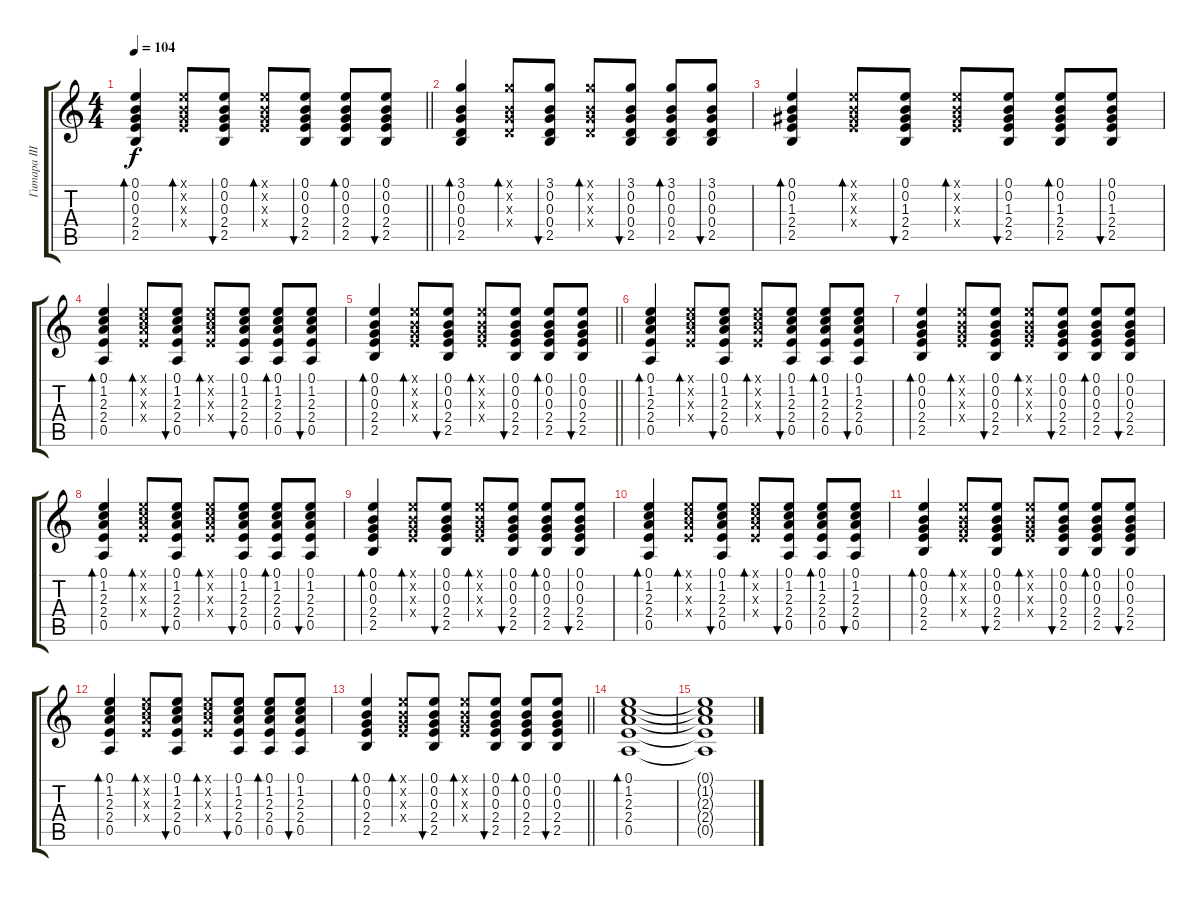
\track ("Гитара III" "Гитара III") {instrument electricguitarclean}
\staff {score tabs}
\tuning (E4 B3 G3 D3 A2 E2) {hide}
\ts (4 4)
\tempo 104
\clef g2
\barLineRight lightlight
\ks c
(0.1 0.2 0.3 2.4 2.5).4{bd 60 dy f} (0.1{x} 0.2{x} 0.3{x} 2.4{x}).8{bd 60} (0.1 0.2 0.3 2.4 2.5).8{bu 60} (0.1{x} 0.2{x} 0.3{x} 2.4{x}).8{bd 60} (0.1 0.2 0.3 2.4 2.5).8{bu 60} (0.1 0.2 0.3 2.4 2.5).8{bd 60} (0.1 0.2 0.3 2.4 2.5).8{bu 60} |
(3.1 0.2 0.3 0.4 2.5).4{bd 60} (3.1{x} 0.2{x} 0.3{x} 0.4{x}).8{bd 60} (3.1 0.2 0.3 0.4 2.5).8{bu 60} (3.1{x} 0.2{x} 0.3{x} 0.4{x}).8{bd 60} (3.1 0.2 0.3 0.4 2.5).8{bu 60} (3.1 0.2 0.3 0.4 2.5).8{bd 60} (3.1 0.2 0.3 0.4 2.5).8{bu 60} |
(0.1 0.2 1.3 2.4 2.5).4{bd 60} (0.1{x} 0.2{x} 1.3{x} 2.4{x}).8{bd 60} (0.1 0.2 1.3 2.4 2.5).8{bu 60} (0.1{x} 0.2{x} 1.3{x} 2.4{x}).8{bd 60} (0.1 0.2 1.3 2.4 2.5).8{bu 60} (0.1 0.2 1.3 2.4 2.5).8{bd 60} (0.1 0.2 1.3 2.4 2.5).8{bu 60} |
(0.1 1.2 2.3 2.4 0.5).4{bd 60} (0.1{x} 1.2{x} 2.3{x} 2.4{x}).8{bd 60} (0.1 1.2 2.3 2.4 0.5).8{bu 60} (0.1{x} 1.2{x} 2.3{x} 2.4{x}).8{bd 60} (0.1 1.2 2.3 2.4 0.5).8{bu 60} (0.1 1.2 2.3 2.4 0.5).8{bd 60} (0.1 1.2 2.3 2.4 0.5).8{bu 60} |
\barLineRight lightlight
(0.1 0.2 0.3 2.4 2.5).4{bd 60} (0.1{x} 0.2{x} 0.3{x} 2.4{x}).8{bd 60} (0.1 0.2 0.3 2.4 2.5).8{bu 60} (0.1{x} 0.2{x} 0.3{x} 2.4{x}).8{bd 60} (0.1 0.2 0.3 2.4 2.5).8{bu 60} (0.1 0.2 0.3 2.4 2.5).8{bd 60} (0.1 0.2 0.3 2.4 2.5).8{bu 60} |
(0.1 1.2 2.3 2.4 0.5).4{bd 60} (0.1{x} 1.2{x} 2.3{x} 2.4{x}).8{bd 60} (0.1 1.2 2.3 2.4 0.5).8{bu 60} (0.1{x} 1.2{x} 2.3{x} 2.4{x}).8{bd 60} (0.1 1.2 2.3 2.4 0.5).8{bu 60} (0.1 1.2 2.3 2.4 0.5).8{bd 60} (0.1 1.2 2.3 2.4 0.5).8{bu 60} |
(0.1 0.2 0.3 2.4 2.5).4{bd 60} (0.1{x} 0.2{x} 0.3{x} 2.4{x}).8{bd 60} (0.1 0.2 0.3 2.4 2.5).8{bu 60} (0.1{x} 0.2{x} 0.3{x} 2.4{x}).8{bd 60} (0.1 0.2 0.3 2.4 2.5).8{bu 60} (0.1 0.2 0.3 2.4 2.5).8{bd 60} (0.1 0.2 0.3 2.4 2.5).8{bu 60} |
(0.1 1.2 2.3 2.4 0.5).4{bd 60} (0.1{x} 1.2{x} 2.3{x} 2.4{x}).8{bd 60} (0.1 1.2 2.3 2.4 0.5).8{bu 60} (0.1{x} 1.2{x} 2.3{x} 2.4{x}).8{bd 60} (0.1 1.2 2.3 2.4 0.5).8{bu 60} (0.1 1.2 2.3 2.4 0.5).8{bd 60} (0.1 1.2 2.3 2.4 0.5).8{bu 60} |
(0.1 0.2 0.3 2.4 2.5).4{bd 60} (0.1{x} 0.2{x} 0.3{x} 2.4{x}).8{bd 60} (0.1 0.2 0.3 2.4 2.5).8{bu 60} (0.1{x} 0.2{x} 0.3{x} 2.4{x}).8{bd 60} (0.1 0.2 0.3 2.4 2.5).8{bu 60} (0.1 0.2 0.3 2.4 2.5).8{bd 60} (0.1 0.2 0.3 2.4 2.5).8{bu 60} |
(0.1 1.2 2.3 2.4 0.5).4{bd 60} (0.1{x} 1.2{x} 2.3{x} 2.4{x}).8{bd 60} (0.1 1.2 2.3 2.4 0.5).8{bu 60} (0.1{x} 1.2{x} 2.3{x} 2.4{x}).8{bd 60} (0.1 1.2 2.3 2.4 0.5).8{bu 60} (0.1 1.2 2.3 2.4 0.5).8{bd 60} (0.1 1.2 2.3 2.4 0.5).8{bu 60} |
(0.1 0.2 0.3 2.4 2.5).4{bd 60} (0.1{x} 0.2{x} 0.3{x} 2.4{x}).8{bd 60} (0.1 0.2 0.3 2.4 2.5).8{bu 60} (0.1{x} 0.2{x} 0.3{x} 2.4{x}).8{bd 60} (0.1 0.2 0.3 2.4 2.5).8{bu 60} (0.1 0.2 0.3 2.4 2.5).8{bd 60} (0.1 0.2 0.3 2.4 2.5).8{bu 60} |
(0.1 1.2 2.3 2.4 0.5).4{bd 60} (0.1{x} 1.2{x} 2.3{x} 2.4{x}).8{bd 60} (0.1 1.2 2.3 2.4 0.5).8{bu 60} (0.1{x} 1.2{x} 2.3{x} 2.4{x}).8{bd 60} (0.1 1.2 2.3 2.4 0.5).8{bu 60} (0.1 1.2 2.3 2.4 0.5).8{bd 60} (0.1 1.2 2.3 2.4 0.5).8{bu 60} |
\barLineRight lightlight
(0.1 0.2 0.3 2.4 2.5).4{bd 60} (0.1{x} 0.2{x} 0.3{x} 2.4{x}).8{bd 60} (0.1 0.2 0.3 2.4 2.5).8{bu 60} (0.1{x} 0.2{x} 0.3{x} 2.4{x}).8{bd 60} (0.1 0.2 0.3 2.4 2.5).8{bu 60} (0.1 0.2 0.3 2.4 2.5).8{bd 60} (0.1 0.2 0.3 2.4 2.5).8{bu 60} |
(0.1 1.2 2.3 2.4 0.5).1{bd 60} |
(0.1{t} 1.2{t} 2.3{t} 2.4{t} 0.5{t}).1
